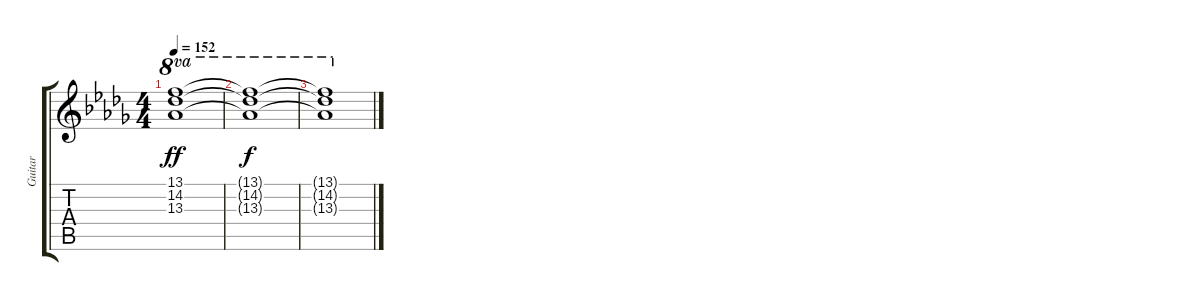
\track ("Guitar" "Guitar") {instrument distortionguitar}
\staff {score tabs}
\tuning (E4 B3 G3 D3 A2 E2) {hide}
\ts (4 4)
\tempo 152
\clef g2
\ks db
(13.1 14.2 13.3).1{ot 8va dy ff} |
(13.1{t} 14.2{t} 13.3{t}).1{ot 8va dy f volume 6} |
(13.1{t} 14.2{t} 13.3{t}).1{ot 8va volume 5}
